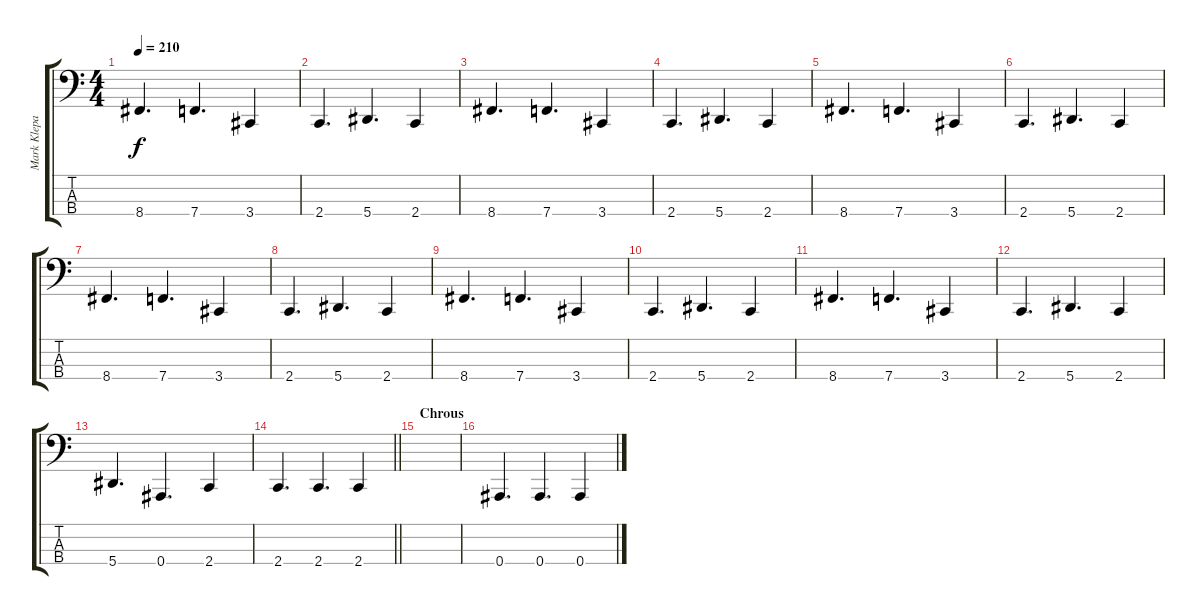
\track ("Mark Klepaski" "Mark Klepa") {instrument electricbassfinger}
\staff {score tabs}
\tuning (Eb2 Bb1 F1 Bb0) {hide}
\ts (4 4)
\tempo 210
\clef f4
\ks c
8.4.4{d dy f} 7.4.4{d} 3.4.4 |
2.4.4{d} 5.4.4{d} 2.4.4 |
8.4.4{d} 7.4.4{d} 3.4.4 |
2.4.4{d} 5.4.4{d} 2.4.4 |
8.4.4{d} 7.4.4{d} 3.4.4 |
2.4.4{d} 5.4.4{d} 2.4.4 |
8.4.4{d} 7.4.4{d} 3.4.4 |
2.4.4{d} 5.4.4{d} 2.4.4 |
8.4.4{d} 7.4.4{d} 3.4.4 |
2.4.4{d} 5.4.4{d} 2.4.4 |
8.4.4{d} 7.4.4{d} 3.4.4 |
2.4.4{d} 5.4.4{d} 2.4.4 |
5.4.4{d} 0.4.4{d} 2.4.4 |
\barLineRight lightlight
2.4.4{d} 2.4.4{d} 2.4.4 |
\section ("" "Chrous")
|
0.4.4{d} 0.4.4{d} 0.4.4
